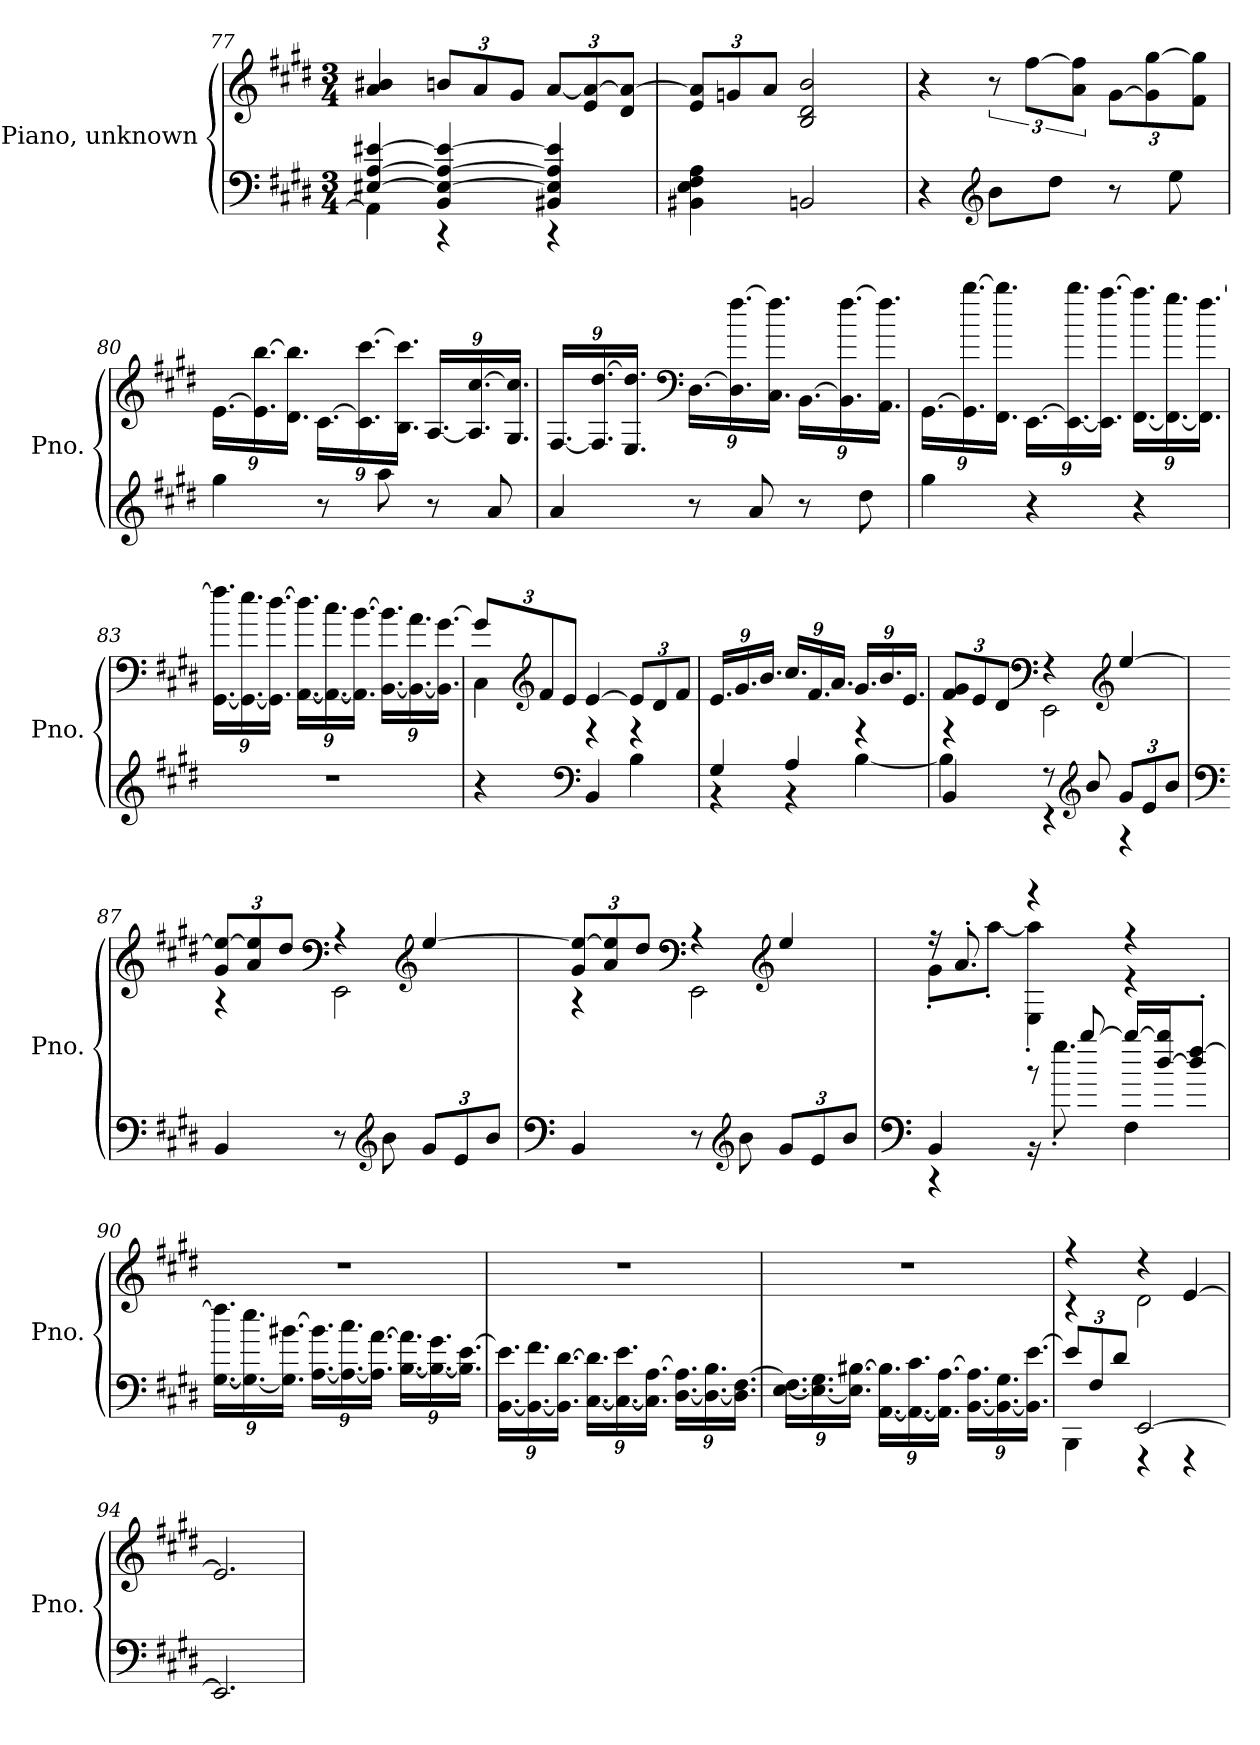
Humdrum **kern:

**kern	**kern
*part1	*part1
*staff2	*staff1
*I"Piano, unknown	*
*I'Pno.	*
!!LO:PB:g=z
*clefF4	*clefG2
*k[f#c#g#d#]	*k[f#c#g#d#]
*M3/4	*M3/4
=77	=77
*^	*
[4E#X/ [4A/ [4e#X/	4AA\]	4a/ 4b#X/
*	*	*Xbrackettup
4BB/ 4E#/_ 4A/_ 4e#/_	4r	12bn/L
.	.	12a/
.	.	12g#/J
4BB#X/ 4E#/] 4A/] 4e#/]	4r	[12a/L
.	.	12e/ 12a/_
.	.	12d#/ 12a/_J
*v	*v	*
=78	=78
4BB#X\ 4E\ 4F#\ 4A\	12e/ 12a/]L
.	12gn/
.	12a/J
2BBn/	2B/ 2d#/ 2b/
=79	=79
4r	4r
*clefG2	*
*	*brackettup
8b\L	12r
.	[12ff#\L
8dd#\J	.
.	12a\ 12ff#\]J
*	*Xbrackettup
8r	[12g#\L
.	12g#\] [12gg#\
8ee\	.
.	12f#\ 12gg#\]J
!!LO:LB:g=z
=80	=80
4gg#\	[18.e\LL
.	18.e\] [18.bb\
.	18.d#\ 18.bb\]JJ
8r	[18.c#\LL
.	18.c#\] [18.ccc#\
8aa\	.
.	18.B\ 18.ccc#\]JJ
8r	[18.A/LL
.	18.A/] [18.cc#/
8a/	.
.	18.G#/ 18.cc#/]JJ
=81	=81
4a/	[18.F#/LL
.	18.F#/] [18.dd#/
.	18.E/ 18.dd#/]JJ
*	*clefF4
8r	[18.D#\LL
.	18.D#\] [18.ff#\
8a/	.
.	18.C#\ 18.ff#\]JJ
8r	[18.BB\LL
.	18.BB\] [18.ff#\
8dd#\	.
.	18.AA\ 18.ff#\]JJ
!!LO:LB:g=z
=82	=82
4gg#\	[18.GG#\LL
.	18.GG#\] [18.bb\
.	18.FF#\ 18.bb\]JJ
4r	[18.EE\LL
.	18.EE\_ 18.bb\
.	18.EE\] [18.aa\JJ
4r	[18.FF#\ 18.aa\]LL
.	18.FF#\_ 18.gg#\
.	18.FF#\] [18.ff#\JJ
=83	=83
2.r	[18.GG#\ 18.ff#\]LL
.	18.GG#\_ 18.ee\
.	18.GG#\] [18.dd#\JJ
.	[18.AA\ 18.dd#\]LL
.	18.AA\_ 18.cc#\
.	18.AA\] [18.b\JJ
.	[18.BB\ 18.b\]LL
.	18.BB\_ 18.a\
.	18.BB\] [18.g#\JJ
!!LO:LB:g=z
=84	=84
*	*^
4r	12g#/L]	4C#\
*	*clefG2	*
.	12f#/	.
.	12e/J	.
*clefF4	*	*
4BB/	[4e/	4r
4B\	12e/L]	4r
.	12d#/	.
.	12f#/J	.
*	*v	*v
=85	=85
*^	*
4G#/	4r	18.e/LL
.	.	18.g#/
.	.	18.b/JJ
4A/	4r	18.cc#/LL
.	.	18.f#/
.	.	18.a/JJ
4r	[4B\	18.g#/LL
.	.	18.b/
.	.	18.e/JJ
=86	=86	=86
*	*	*^
4BB/	4B\]	12f#/ 12g#/L	4r
.	.	12e/	.
.	.	12d#/J	.
*	*	*clefF4	*
8r	4r	4r	2EE\
*clefG2	*	*	*
8b/	.	.	.
*	*	*clefG2	*
*Xbrackettup	*	*	*
12g#/L	4r	[4ee/	.
12e/	.	.	.
12b/J	.	.	.
*v	*v	*	*
!!LO:LB:g=z	!!
=87	=87	=87
*clefF4	*	*
4BB/	12g#/ 12ee/_L	4r
.	12a/ 12ee/]	.
.	12dd#/J	.
*	*clefF4	*
8r	4r	2EE\
*clefG2	*	*
8b\	.	.
*	*clefG2	*
12g#/L	[4ee/	.
12e/	.	.
12b/J	.	.
=88	=88	=88
*clefF4	*	*
4BB/	12g#/ 12ee/_L	4r
.	12a/ 12ee/]	.
.	12dd#/J	.
*	*clefF4	*
8r	4r	2EE\
*clefG2	*	*
8b\	.	.
*	*clefG2	*
12g#/L	4ee/	.
12e/	.	.
12b/J	.	.
=89	=89	=89
*clefF4	*	*
*^	*	*
4BB/	4r	16r	8g#'\L
.	.	8.a'/	.
.	.	.	[8aa'\J
8r	16r	4r	4E\' 4aa\]'
.	8.gg#'\	.	.
[8bb/	.	.	.
16bb/LL_	4F#\	4r	4r
[16dd#/ 16bb/]J	.	.	.
8dd#/]' [8ff#/'J	.	.	.
*v	*v	*	*
*	*v	*v
!!LO:LB:g=z
=90	=90
[18.G#\ 18.ff#\]LL	2.r
18.G#\_ 18.ee\	.
18.G#\] [18.b#X\JJ	.
[18.A\ 18.b#\]LL	.
18.A\_ 18.cc#\	.
18.A\] [18.a\JJ	.
[18.B\ 18.a\]LL	.
18.B\_ 18.g#\	.
18.B\] [18.e\JJ	.
=91	=91
[18.BB\ 18.e\]LL	2.r
18.BB\_ 18.f#\	.
18.BB\] [18.d#\JJ	.
[18.C#\ 18.d#\]LL	.
18.C#\_ 18.e\	.
18.C#\] [18.A\JJ	.
[18.D#\ 18.A\]LL	.
18.D#\_ 18.B\	.
18.D#\] [18.F#\JJ	.
!!LO:PB:g=z
=92	=92
[18.E\ 18.F#\]LL	2.r
18.E\_ 18.G#\	.
18.E\] [18.B#X\JJ	.
[18.AA\ 18.B#\]LL	.
18.AA\_ 18.c#\	.
18.AA\] [18.A\JJ	.
[18.BB\ 18.A\]LL	.
18.BB\_ 18.G#\	.
18.BB\] [18.e\JJ	.
=93	=93
*^	*^
12e/L]	4BBB\	4r	4r
12F#/	.	.	.
12d#/J	.	.	.
[2EE/	4r	4r	2d#\
.	4r	[4e/	.
*v	*v	*	*
*	*v	*v
=94	=94
2.EE/]	2.e/]
=	=
*-	*-
